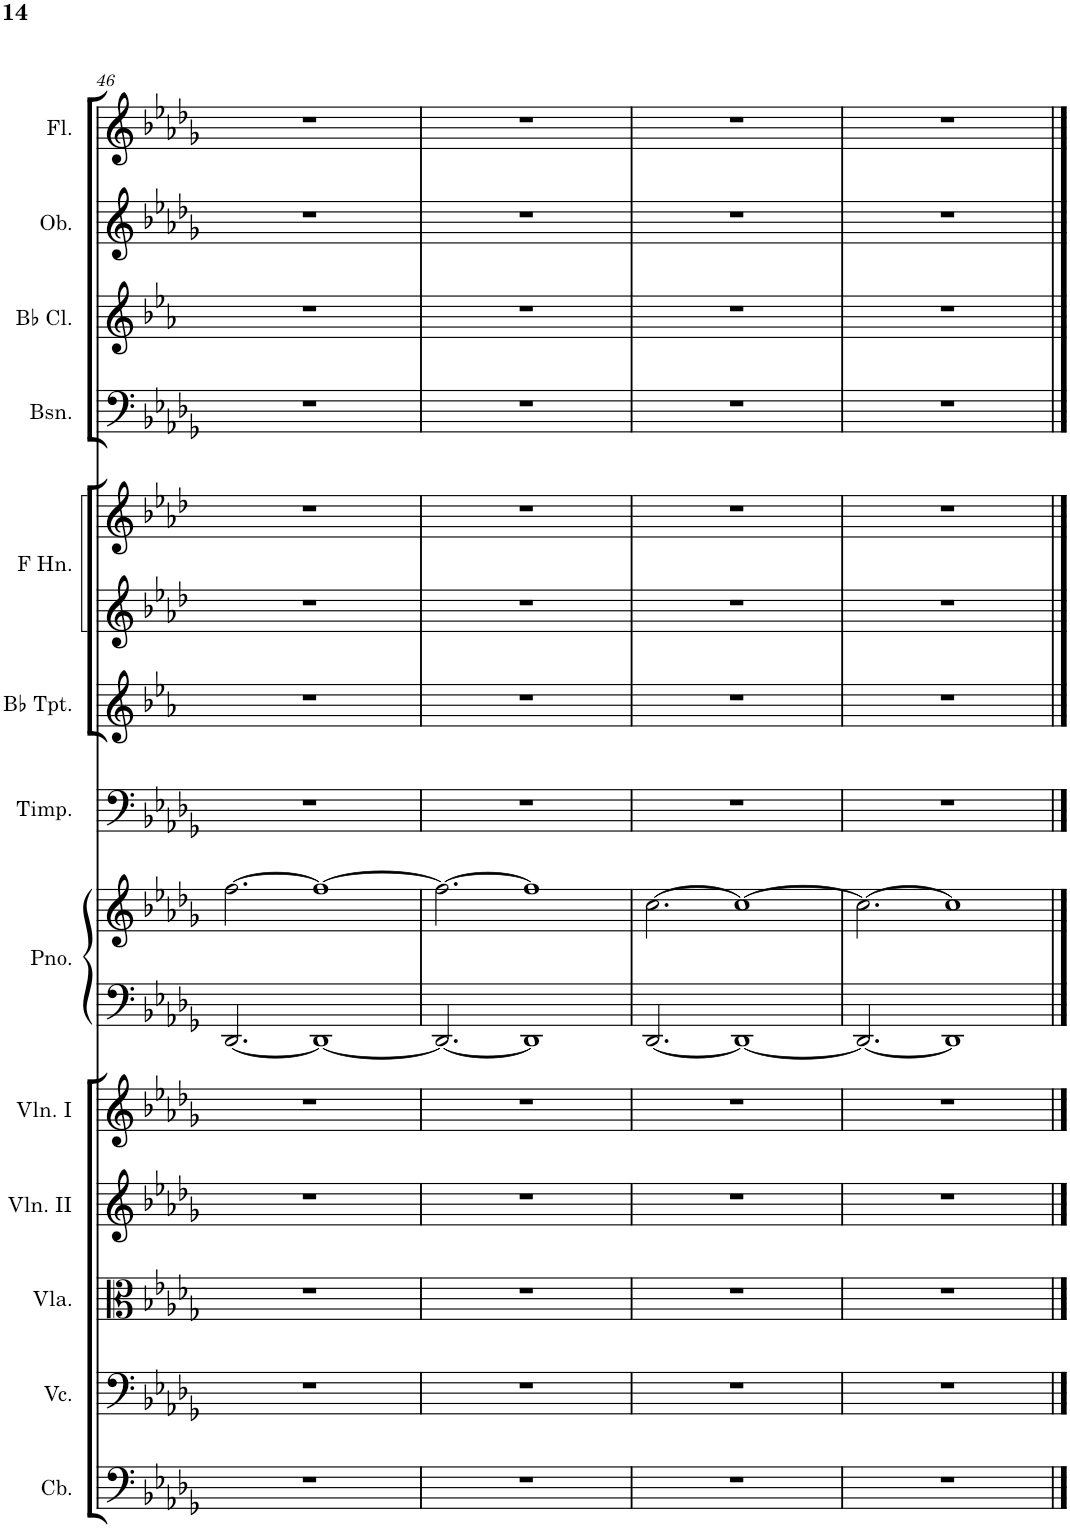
**kern	**kern	**kern	**kern	**kern	**kern	**kern	**kern	**kern	**kern	**kern	**kern	**kern	**kern	**kern
*part13	*part12	*part11	*part10	*part9	*part8	*part8	*part7	*part6	*part5	*part5	*part4	*part3	*part2	*part1
*staff15	*staff14	*staff13	*staff12	*staff11	*staff10	*staff9	*staff8	*staff7	*staff6	*staff5	*staff4	*staff3	*staff2	*staff1
*I"Contrabasses	*I"Violoncellos	*I"Violas	*I"Violins II	*I"Violins I	*I"Piano	*	*I"Timpani	*I"Trumpets in Bb	*I"Horns in F	*	*I"Bassoons	*I"Clarinets in Bb	*I"Oboes	*I"Flutes
*I'Cb.	*I'Vc.	*I'Vla.	*I'Vln. II	*I'Vln. I	*I'Pno.	*	*I'Timp.	*	*	*	*I'Bsn.	*	*I'Ob.	*I'Fl.
!!LO:PB:g=z
*clefF4	*clefF4	*clefC3	*clefG2	*clefG2	*clefF4	*clefG2	*clefF4	*clefG2	*clefG2	*clefG2	*clefF4	*clefG2	*clefG2	*clefG2
*Trd7c12	*	*	*	*	*	*	*	*Trd1c2	*Trd4c7	*Trd4c7	*	*Trd1c2	*	*
*k[b-e-a-d-g-]	*k[b-e-a-d-g-]	*k[b-e-a-d-g-]	*k[b-e-a-d-g-]	*k[b-e-a-d-g-]	*k[b-e-a-d-g-]	*k[b-e-a-d-g-]	*k[b-e-a-d-g-]	*k[b-e-a-]	*k[b-e-a-d-]	*k[b-e-a-d-]	*k[b-e-a-d-g-]	*k[b-e-a-]	*k[b-e-a-d-g-]	*k[b-e-a-d-g-]
*M7/4	*M7/4	*M7/4	*M7/4	*M7/4	*M7/4	*M7/4	*M7/4	*M7/4	*M7/4	*M7/4	*M7/4	*M7/4	*M7/4	*M7/4
=46	=46	=46	=46	=46	=46	=46	=46	=46	=46	=46	=46	=46	=46	=46
1..r	1..r	1..r	1..r	1..r	[2.DD-/	[2.ff\	1..r	1..r	1..r	1..r	1..r	1..r	1..r	1..r
.	.	.	.	.	1DD-_	1ff_	.	.	.	.	.	.	.	.
=47	=47	=47	=47	=47	=47	=47	=47	=47	=47	=47	=47	=47	=47	=47
1..r	1..r	1..r	1..r	1..r	2.DD-/_	2.ff\_	1..r	1..r	1..r	1..r	1..r	1..r	1..r	1..r
.	.	.	.	.	1DD-]	1ff]	.	.	.	.	.	.	.	.
=48	=48	=48	=48	=48	=48	=48	=48	=48	=48	=48	=48	=48	=48	=48
1..r	1..r	1..r	1..r	1..r	[2.DD-/	[2.cc\	1..r	1..r	1..r	1..r	1..r	1..r	1..r	1..r
.	.	.	.	.	1DD-_	1cc_	.	.	.	.	.	.	.	.
=49	=49	=49	=49	=49	=49	=49	=49	=49	=49	=49	=49	=49	=49	=49
1..r	1..r	1..r	1..r	1..r	2.DD-/_	2.cc\_	1..r	1..r	1..r	1..r	1..r	1..r	1..r	1..r
.	.	.	.	.	1DD-]	1cc]	.	.	.	.	.	.	.	.
==	==	==	==	==	==	==	==	==	==	==	==	==	==	==
*-	*-	*-	*-	*-	*-	*-	*-	*-	*-	*-	*-	*-	*-	*-
